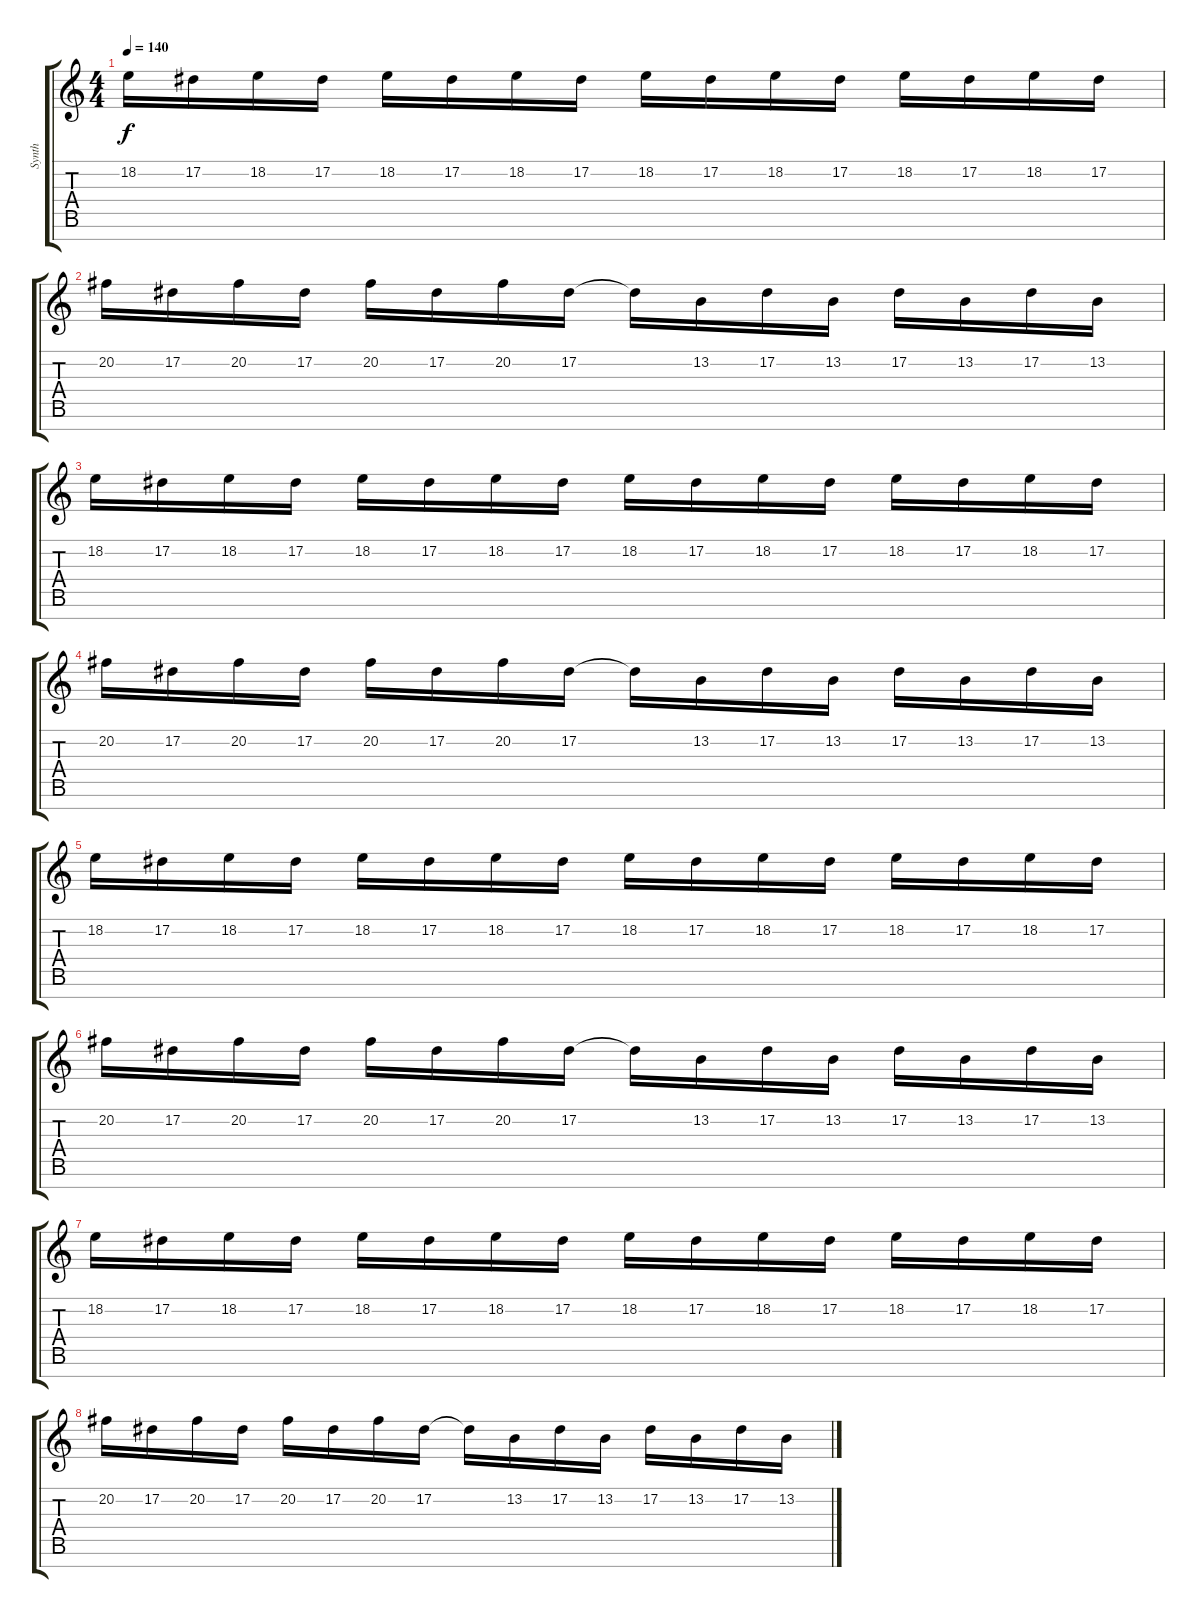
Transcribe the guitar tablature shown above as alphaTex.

\track ("Synth" "Synth") {instrument synthbrass1 bank 1}
\staff {score tabs}
\tuning (Eb4 Bb3 Gb3 Db3 Ab2 Db2 Db2) {hide}
\ts (4 4)
\tempo 140
\clef g2
\ks c
18.2.16{dy f} 17.2.16 18.2.16 17.2.16 18.2.16 17.2.16 18.2.16 17.2.16 18.2.16 17.2.16 18.2.16 17.2.16 18.2.16 17.2.16 18.2.16 17.2.16 |
20.2.16 17.2.16 20.2.16 17.2.16 20.2.16 17.2.16 20.2.16 17.2.16 17.2{t}.16 13.2.16 17.2.16 13.2.16 17.2.16 13.2.16 17.2.16 13.2.16 |
18.2.16 17.2.16 18.2.16 17.2.16 18.2.16 17.2.16 18.2.16 17.2.16 18.2.16 17.2.16 18.2.16 17.2.16 18.2.16 17.2.16 18.2.16 17.2.16 |
20.2.16 17.2.16 20.2.16 17.2.16 20.2.16 17.2.16 20.2.16 17.2.16 17.2{t}.16 13.2.16 17.2.16 13.2.16 17.2.16 13.2.16 17.2.16 13.2.16 |
18.2.16 17.2.16 18.2.16 17.2.16 18.2.16 17.2.16 18.2.16 17.2.16 18.2.16 17.2.16 18.2.16 17.2.16 18.2.16 17.2.16 18.2.16 17.2.16 |
20.2.16 17.2.16 20.2.16 17.2.16 20.2.16 17.2.16 20.2.16 17.2.16 17.2{t}.16 13.2.16 17.2.16 13.2.16 17.2.16 13.2.16 17.2.16 13.2.16 |
18.2.16 17.2.16 18.2.16 17.2.16 18.2.16 17.2.16 18.2.16 17.2.16 18.2.16 17.2.16 18.2.16 17.2.16 18.2.16 17.2.16 18.2.16 17.2.16 |
20.2.16 17.2.16 20.2.16 17.2.16 20.2.16 17.2.16 20.2.16 17.2.16 17.2{t}.16 13.2.16 17.2.16 13.2.16 17.2.16 13.2.16 17.2.16 13.2.16
